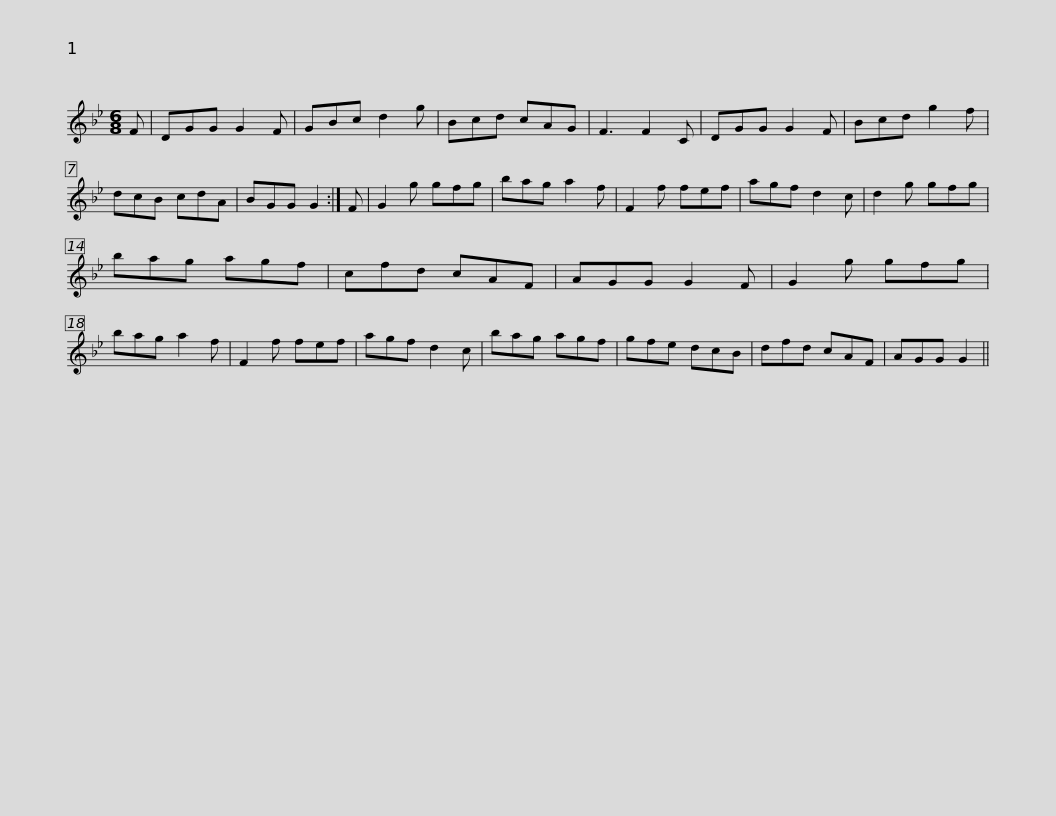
X:1
L:1/8
M:6/8
I:linebreak $
K:Gmin
V:1 treble
V:1
 F | DGG G2 F | GBc d2 g | Bcd cAG | F3 F2 C | %5
 DGG G2 F | Bcd g2 f | dcB cdA | BGG G2 :|$ F | %10
 G2 g gfg | bag a2 f | F2 f fef | agf d2 c | d2 g gfg | %15
 bag agf | cfd cAF |$ AGG G2 F | G2 g gfg | bag a2 f | %20
 F2 f fef | agf d2 c | bag agf | gfe dcB |$ dfd cAF | %25
 AGG G2 || %26
